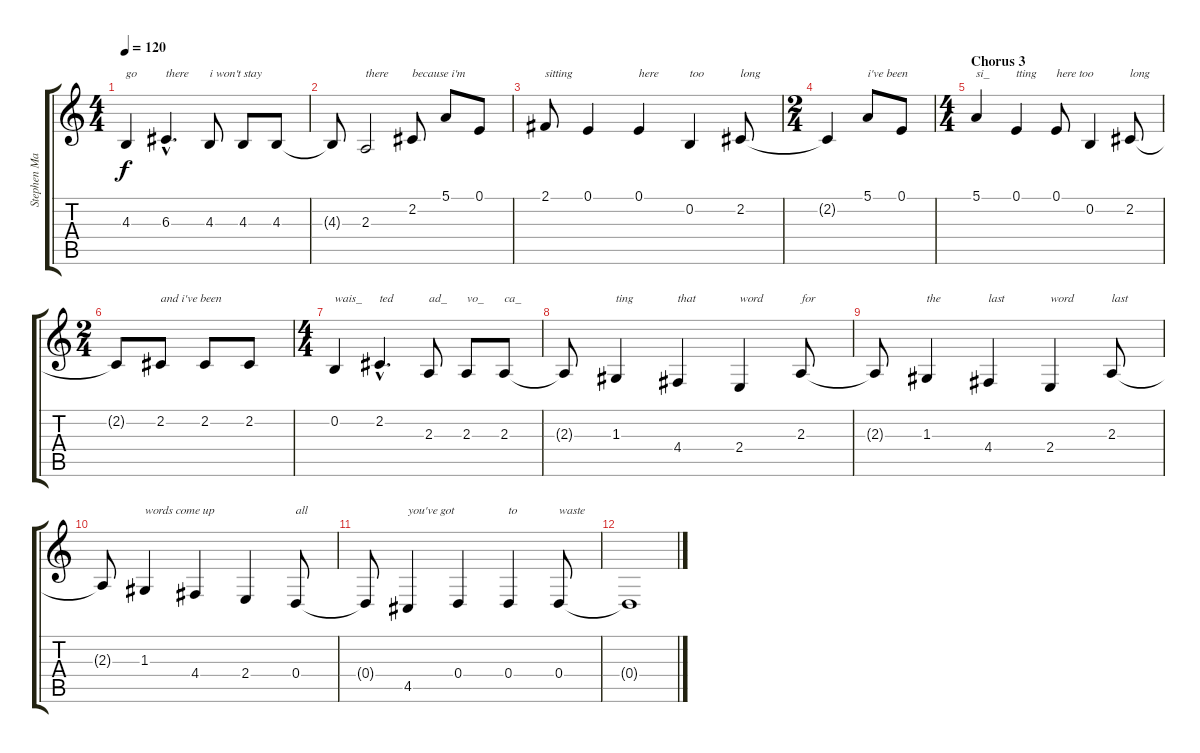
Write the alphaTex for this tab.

\track ("Stephen Malkmus" "Stephen Ma") {instrument electricgrandpiano}
\staff {score tabs}
\tuning (E4 B3 G3 D3 A2 E2) {hide}
\ts (4 4)
\tempo 120
\clef g2
\ks c
4.3.4{txt "go" dy f} 6.3{hac}.4{d txt "there"} 4.3.8{txt "i won't stay"} 4.3.8 4.3.8 |
4.3{t}.8 2.3.2{txt "there"} 2.2.8{txt "because i'm"} 5.1.8 0.1.8 |
2.1.8{txt "sitting"} 0.1.4 0.1.4{txt "here "} 0.2.4{txt "too"} 2.2.8{txt "long"} |
\ts (2 4)
2.2{t}.4 5.1.8{txt "i've been"} 0.1.8 |
\ts (4 4)
\section ("" "Chorus 3")
5.1.4{txt "si_"} 0.1.4{txt "tting"} 0.1.8{txt "here too"} 0.2.4 2.2.8{txt "long"} |
\ts (2 4)
2.2{t}.8 2.2.8{txt "and i've been"} 2.2.8 2.2.8 |
\ts (4 4)
0.2.4{txt "wais_"} 2.2{hac}.4{d txt "ted"} 2.3.8{txt "ad_"} 2.3.8{txt "vo_"} 2.3.8{txt "ca_"} |
2.3{t}.8 1.3.4{txt "ting"} 4.4.4{txt "that"} 2.4.4{txt "word"} 2.3.8{txt "for"} |
2.3{t}.8 1.3.4{txt "the"} 4.4.4{txt "last"} 2.4.4{txt "word"} 2.3.8{txt "last"} |
2.3{t}.8 1.3.4{txt "words come up"} 4.4.4 2.4.4 0.4.8{txt "all"} |
0.4{t}.8 4.5.4{txt "you've got"} 0.4.4 0.4.4{txt "to"} 0.4.8{txt "waste"} |
0.4{t}.1
